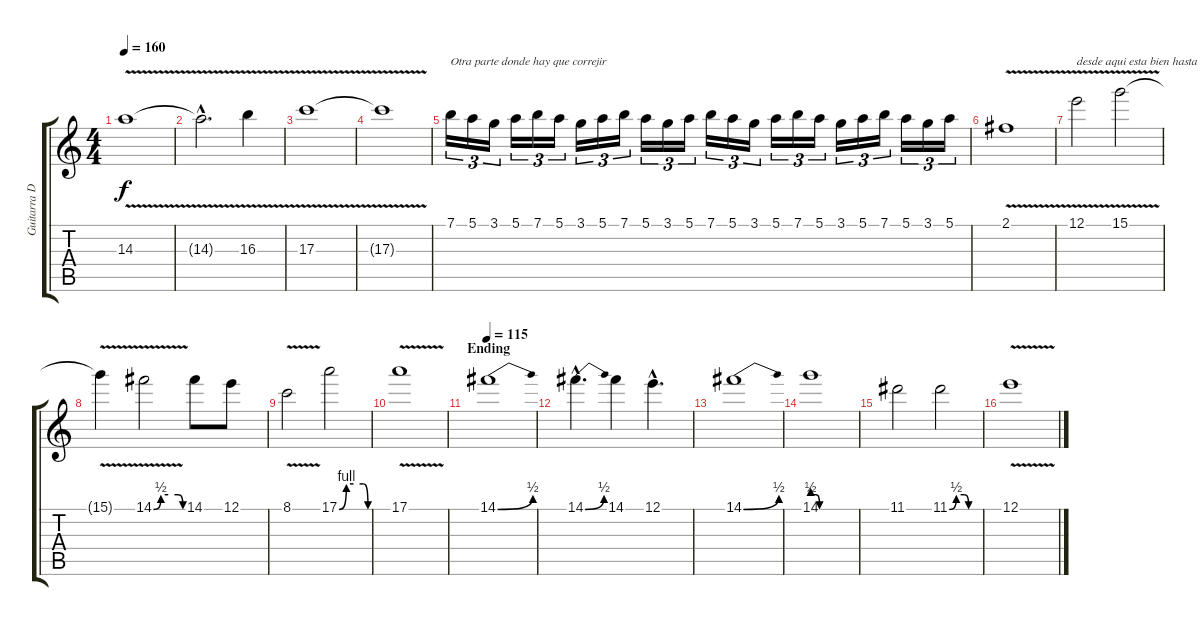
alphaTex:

\track ("Guitarra Dist." "Guitarra D") {instrument overdrivenguitar}
\staff {score tabs}
\tuning (E4 B3 G3 D3 A2 E2) {hide}
\ts (4 4)
\tempo 160
\clef g2
\ks c
14.3{v}.1{dy f} |
14.3{hac t}.2{d} 16.3{v}.4 |
17.3{v}.1 |
17.3{t}.1 |
7.1.16{tu (3 2) txt "Otra parte donde hay que correjir"} 5.1.16{tu (3 2)} 3.1.16{tu (3 2)} 5.1.16{tu (3 2)} 7.1.16{tu (3 2)} 5.1.16{tu (3 2)} 3.1.16{tu (3 2)} 5.1.16{tu (3 2)} 7.1.16{tu (3 2)} 5.1.16{tu (3 2)} 3.1.16{tu (3 2)} 5.1.16{tu (3 2)} 7.1.16{tu (3 2)} 5.1.16{tu (3 2)} 3.1.16{tu (3 2)} 5.1.16{tu (3 2)} 7.1.16{tu (3 2)} 5.1.16{tu (3 2)} 3.1.16{tu (3 2)} 5.1.16{tu (3 2)} 7.1.16{tu (3 2)} 5.1.16{tu (3 2)} 3.1.16{tu (3 2)} 5.1.16{tu (3 2)} |
2.1{v}.1 |
12.1{v}.2{txt "desde aqui esta bien hasta el final"} 15.1{v}.2 |
15.1{t}.4 14.1{be (custom 0 0 15 2 30 2 50 2 60 0) v}.2 14.1.8 12.1.8 |
8.1{v}.2 17.1{be (custom 0 0 15 4 30 4 50 4 60 0)}.2 |
17.1{v}.1 |
\section ("" "Ending")
\tempo 115
14.1{be (bend 0 0 60 2)}.1 |
14.1{be (bend 0 0 60 2) hac}.4{d} 14.1.4 12.1{hac}.4{d} |
14.1{be (bend 0 0 60 2)}.1 |
14.1{be (custom 0 2 5 2 10 0 25 0 40 0 60 0)}.1 |
11.1.2 11.1{be (custom 0 0 14 2 30 2 39 0 60 0)}.2 |
12.1{v}.1{volume 0}
